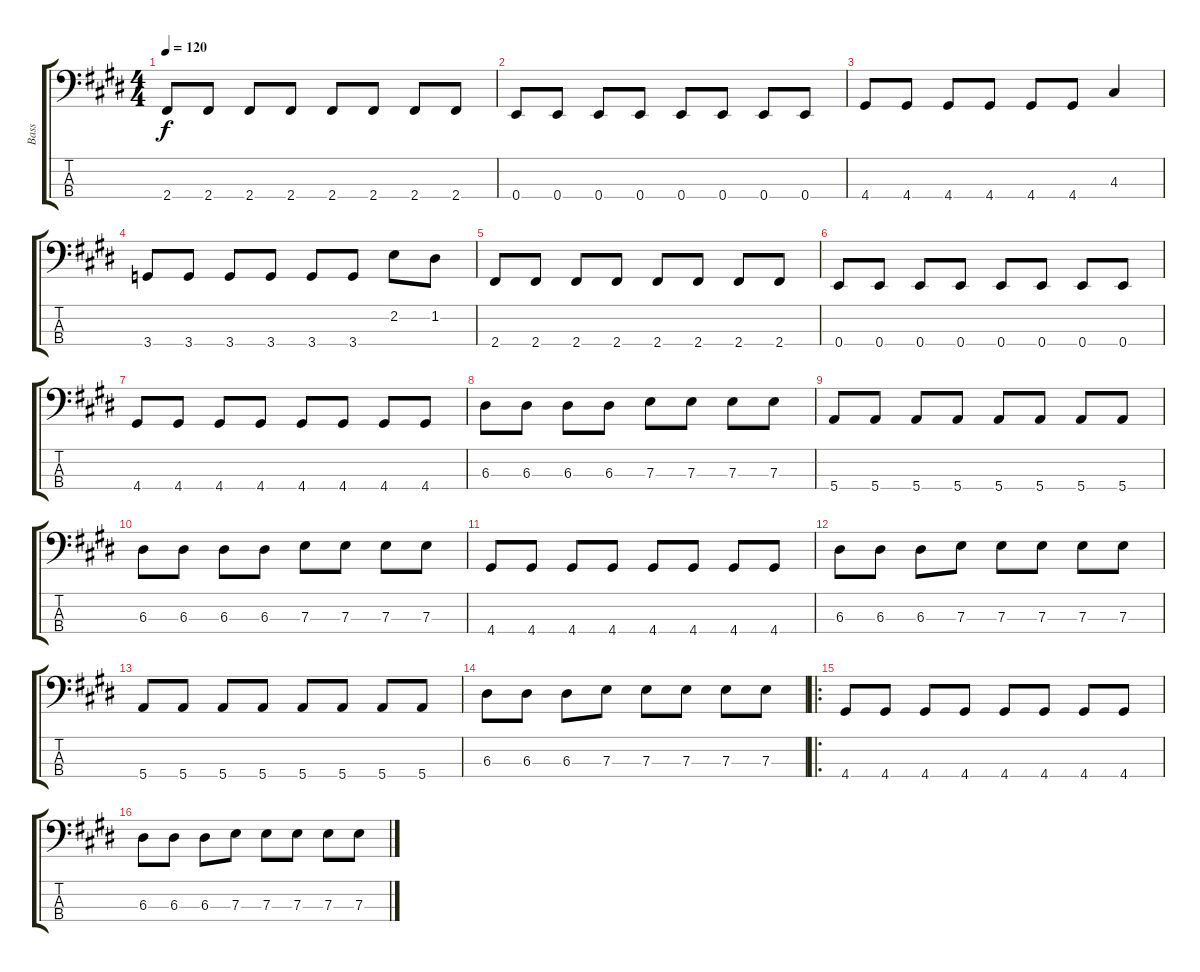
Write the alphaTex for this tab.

\track ("Bass" "Bass") {instrument electricbassfinger}
\staff {score tabs}
\tuning (G2 D2 A1 E1) {hide}
\ts (4 4)
\tempo 120
\clef f4
\ks e
2.4.8{dy f} 2.4.8 2.4.8 2.4.8 2.4.8 2.4.8 2.4.8 2.4.8 |
0.4.8 0.4.8 0.4.8 0.4.8 0.4.8 0.4.8 0.4.8 0.4.8 |
4.4.8 4.4.8 4.4.8 4.4.8 4.4.8 4.4.8 4.3.4 |
3.4.8 3.4.8 3.4.8 3.4.8 3.4.8 3.4.8 2.2.8 1.2.8 |
2.4.8 2.4.8 2.4.8 2.4.8 2.4.8 2.4.8 2.4.8 2.4.8 |
0.4.8 0.4.8 0.4.8 0.4.8 0.4.8 0.4.8 0.4.8 0.4.8 |
4.4.8 4.4.8 4.4.8 4.4.8 4.4.8 4.4.8 4.4.8 4.4.8 |
6.3.8 6.3.8 6.3.8 6.3.8 7.3.8 7.3.8 7.3.8 7.3.8 |
5.4.8 5.4.8 5.4.8 5.4.8 5.4.8 5.4.8 5.4.8 5.4.8 |
6.3.8 6.3.8 6.3.8 6.3.8 7.3.8 7.3.8 7.3.8 7.3.8 |
4.4.8 4.4.8 4.4.8 4.4.8 4.4.8 4.4.8 4.4.8 4.4.8 |
6.3.8 6.3.8 6.3.8 7.3.8 7.3.8 7.3.8 7.3.8 7.3.8 |
5.4.8 5.4.8 5.4.8 5.4.8 5.4.8 5.4.8 5.4.8 5.4.8 |
6.3.8 6.3.8 6.3.8 7.3.8 7.3.8 7.3.8 7.3.8 7.3.8 |
\ro
4.4.8 4.4.8 4.4.8 4.4.8 4.4.8 4.4.8 4.4.8 4.4.8 |
6.3.8 6.3.8 6.3.8 7.3.8 7.3.8 7.3.8 7.3.8 7.3.8
